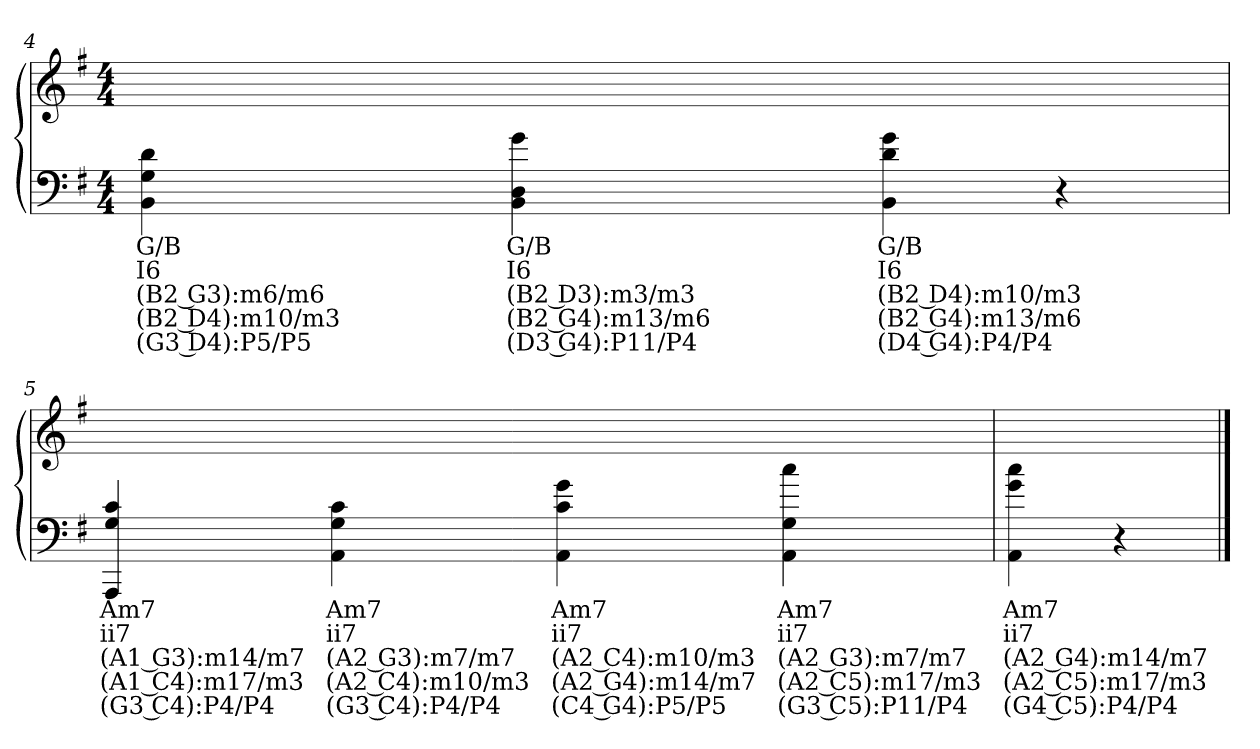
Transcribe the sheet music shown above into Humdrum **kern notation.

**kern	**text	**text	**text	**text	**text	**kern
*part2	*part2	*part2	*part2	*part2	*part2	*part1
*staff2	*staff2	*staff2	*staff2	*staff2	*staff2	*staff1
*clefF4	*	*	*	*	*	*clefG2
*k[f#]	*	*	*	*	*	*k[f#]
*G:	*	*	*	*	*	*G:
*M4/4	*	*	*	*	*	*M4/4
=4	=4	=4	=4	=4	=4	=4
4BB 4G 4d	G/B	I6	(B2 G3):m6/m6	(B2 D4):m10/m3	(G3 D4):P5/P5	1ryy
4BB 4D 4g	G/B	I6	(B2 D3):m3/m3	(B2 G4):m13/m6	(D3 G4):P11/P4	.
4BB 4d 4g	G/B	I6	(B2 D4):m10/m3	(B2 G4):m13/m6	(D4 G4):P4/P4	.
4r	.	.	.	.	.	.
=5	=5	=5	=5	=5	=5	=5
4AAA 4G 4c	Am7	ii7	(A1 G3):m14/m7	(A1 C4):m17/m3	(G3 C4):P4/P4	1ryy
4AA 4G 4c	Am7	ii7	(A2 G3):m7/m7	(A2 C4):m10/m3	(G3 C4):P4/P4	.
4AA 4c 4g	Am7	ii7	(A2 C4):m10/m3	(A2 G4):m14/m7	(C4 G4):P5/P5	.
4AA 4G 4cc	Am7	ii7	(A2 G3):m7/m7	(A2 C5):m17/m3	(G3 C5):P11/P4	.
=6	=6	=6	=6	=6	=6	=6
4AA 4g 4cc	Am7	ii7	(A2 G4):m14/m7	(A2 C5):m17/m3	(G4 C5):P4/P4	2ryy
4r	.	.	.	.	.	.
==	==	==	==	==	==	==
*-	*-	*-	*-	*-	*-	*-
